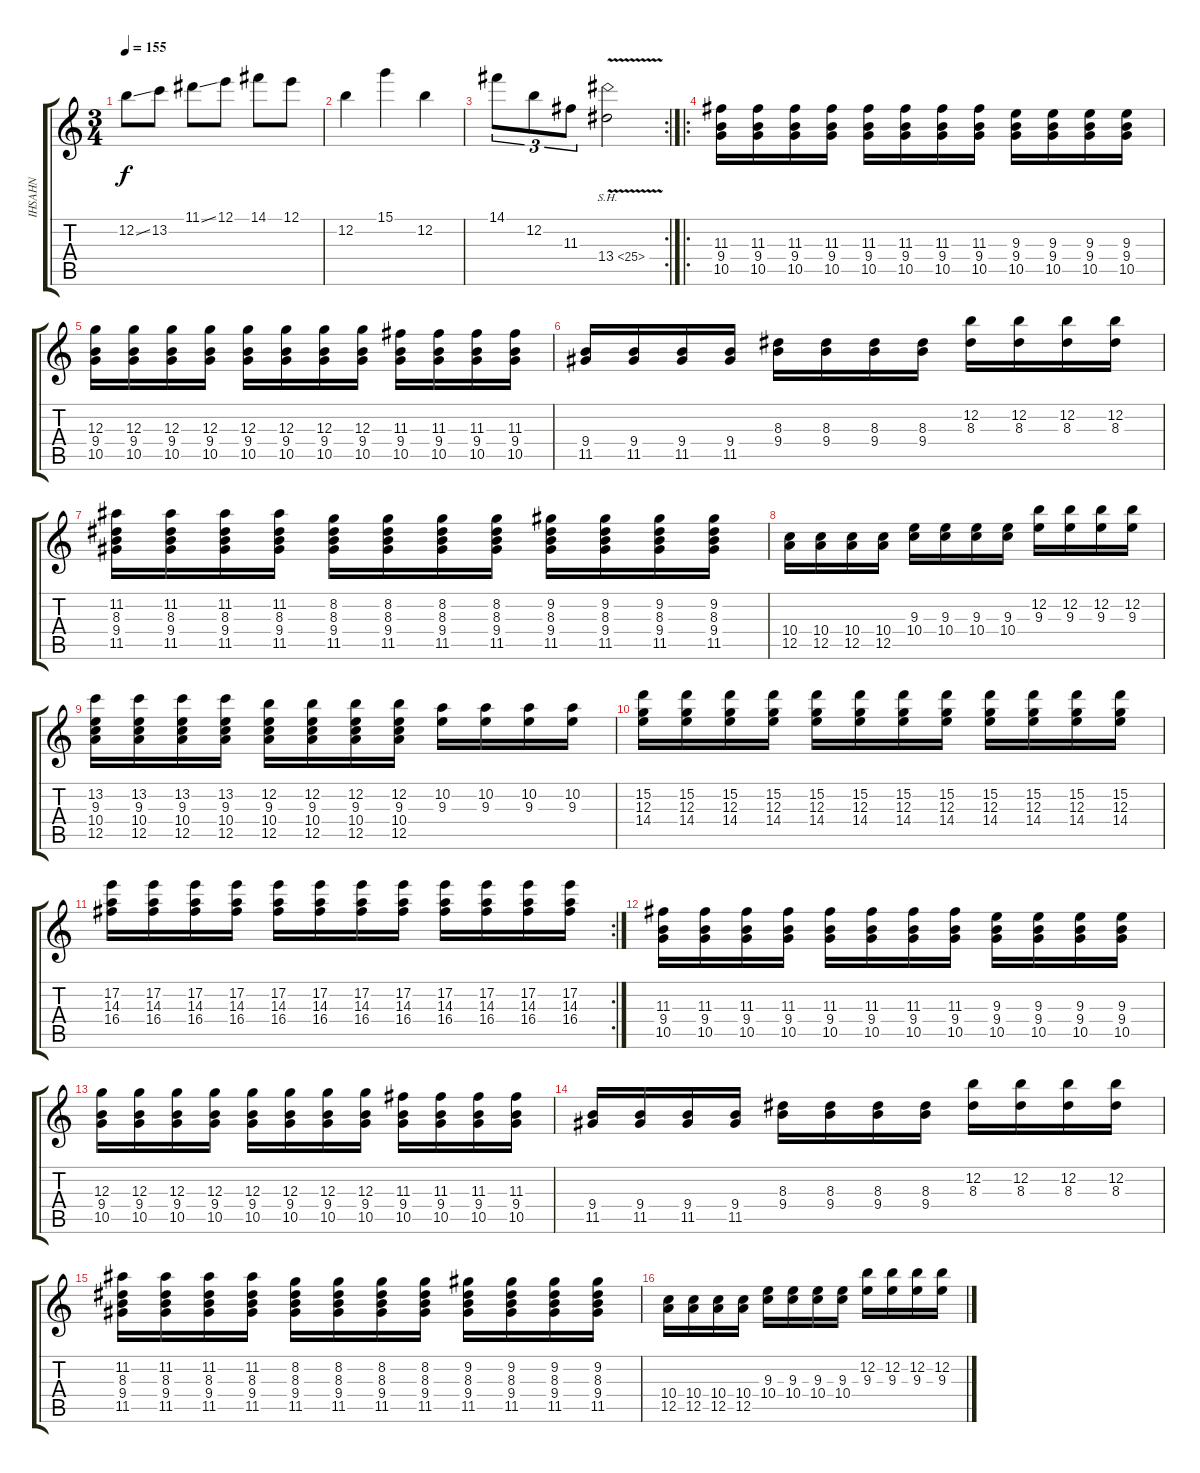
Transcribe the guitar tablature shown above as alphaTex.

\track ("IHSAHN" "IHSAHN") {instrument distortionguitar}
\staff {score tabs}
\tuning (E4 B3 G3 D3 A2 E2) {hide}
\ts (3 4)
\tempo 155
\clef g2
\ks c
12.2{ss}.8{dy f} 13.2.8 11.1{ss}.8 12.1.8 14.1.8 12.1.8 |
12.2.4 15.1.4 12.2.4 |
\rc 2
14.1.8{tu (3 2)} 12.2.8{tu (3 2)} 11.3.8{tu (3 2)} 13.4{sh 12 v}.2 |
\ro
(11.3 9.4 10.5).16 (11.3 9.4 10.5).16 (11.3 9.4 10.5).16 (11.3 9.4 10.5).16 (11.3 9.4 10.5).16 (11.3 9.4 10.5).16 (11.3 9.4 10.5).16 (11.3 9.4 10.5).16 (9.3 9.4 10.5).16 (9.3 9.4 10.5).16 (9.3 9.4 10.5).16 (9.3 9.4 10.5).16 |
(12.3 9.4 10.5).16 (12.3 9.4 10.5).16 (12.3 9.4 10.5).16 (12.3 9.4 10.5).16 (12.3 9.4 10.5).16 (12.3 9.4 10.5).16 (12.3 9.4 10.5).16 (12.3 9.4 10.5).16 (11.3 9.4 10.5).16 (11.3 9.4 10.5).16 (11.3 9.4 10.5).16 (11.3 9.4 10.5).16 |
(9.4 11.5).16 (9.4 11.5).16 (9.4 11.5).16 (9.4 11.5).16 (8.3 9.4).16 (8.3 9.4).16 (8.3 9.4).16 (8.3 9.4).16 (12.2 8.3).16 (12.2 8.3).16 (12.2 8.3).16 (12.2 8.3).16 |
(11.2 8.3 9.4 11.5).16 (11.2 8.3 9.4 11.5).16 (11.2 8.3 9.4 11.5).16 (11.2 8.3 9.4 11.5).16 (8.2 8.3 9.4 11.5).16 (8.2 8.3 9.4 11.5).16 (8.2 8.3 9.4 11.5).16 (8.2 8.3 9.4 11.5).16 (9.2 8.3 9.4 11.5).16 (9.2 8.3 9.4 11.5).16 (9.2 8.3 9.4 11.5).16 (9.2 8.3 9.4 11.5).16 |
(10.4 12.5).16 (10.4 12.5).16 (10.4 12.5).16 (10.4 12.5).16 (9.3 10.4).16 (9.3 10.4).16 (9.3 10.4).16 (9.3 10.4).16 (12.2 9.3).16 (12.2 9.3).16 (12.2 9.3).16 (12.2 9.3).16 |
(13.2 9.3 10.4 12.5).16 (13.2 9.3 10.4 12.5).16 (13.2 9.3 10.4 12.5).16 (13.2 9.3 10.4 12.5).16 (12.2 9.3 10.4 12.5).16 (12.2 9.3 10.4 12.5).16 (12.2 9.3 10.4 12.5).16 (12.2 9.3 10.4 12.5).16 (10.2 9.3).16 (10.2 9.3).16 (10.2 9.3).16 (10.2 9.3).16 |
(15.2 12.3 14.4).16 (15.2 12.3 14.4).16 (15.2 12.3 14.4).16 (15.2 12.3 14.4).16 (15.2 12.3 14.4).16 (15.2 12.3 14.4).16 (15.2 12.3 14.4).16 (15.2 12.3 14.4).16 (15.2 12.3 14.4).16 (15.2 12.3 14.4).16 (15.2 12.3 14.4).16 (15.2 12.3 14.4).16 |
\rc 2
(17.2 14.3 16.4).16 (17.2 14.3 16.4).16 (17.2 14.3 16.4).16 (17.2 14.3 16.4).16 (17.2 14.3 16.4).16 (17.2 14.3 16.4).16 (17.2 14.3 16.4).16 (17.2 14.3 16.4).16 (17.2 14.3 16.4).16 (17.2 14.3 16.4).16 (17.2 14.3 16.4).16 (17.2 14.3 16.4).16 |
(11.3 9.4 10.5).16 (11.3 9.4 10.5).16 (11.3 9.4 10.5).16 (11.3 9.4 10.5).16 (11.3 9.4 10.5).16 (11.3 9.4 10.5).16 (11.3 9.4 10.5).16 (11.3 9.4 10.5).16 (9.3 9.4 10.5).16 (9.3 9.4 10.5).16 (9.3 9.4 10.5).16 (9.3 9.4 10.5).16 |
(12.3 9.4 10.5).16 (12.3 9.4 10.5).16 (12.3 9.4 10.5).16 (12.3 9.4 10.5).16 (12.3 9.4 10.5).16 (12.3 9.4 10.5).16 (12.3 9.4 10.5).16 (12.3 9.4 10.5).16 (11.3 9.4 10.5).16 (11.3 9.4 10.5).16 (11.3 9.4 10.5).16 (11.3 9.4 10.5).16 |
(9.4 11.5).16 (9.4 11.5).16 (9.4 11.5).16 (9.4 11.5).16 (8.3 9.4).16 (8.3 9.4).16 (8.3 9.4).16 (8.3 9.4).16 (12.2 8.3).16 (12.2 8.3).16 (12.2 8.3).16 (12.2 8.3).16 |
(11.2 8.3 9.4 11.5).16 (11.2 8.3 9.4 11.5).16 (11.2 8.3 9.4 11.5).16 (11.2 8.3 9.4 11.5).16 (8.2 8.3 9.4 11.5).16 (8.2 8.3 9.4 11.5).16 (8.2 8.3 9.4 11.5).16 (8.2 8.3 9.4 11.5).16 (9.2 8.3 9.4 11.5).16 (9.2 8.3 9.4 11.5).16 (9.2 8.3 9.4 11.5).16 (9.2 8.3 9.4 11.5).16 |
(10.4 12.5).16 (10.4 12.5).16 (10.4 12.5).16 (10.4 12.5).16 (9.3 10.4).16 (9.3 10.4).16 (9.3 10.4).16 (9.3 10.4).16 (12.2 9.3).16 (12.2 9.3).16 (12.2 9.3).16 (12.2 9.3).16
